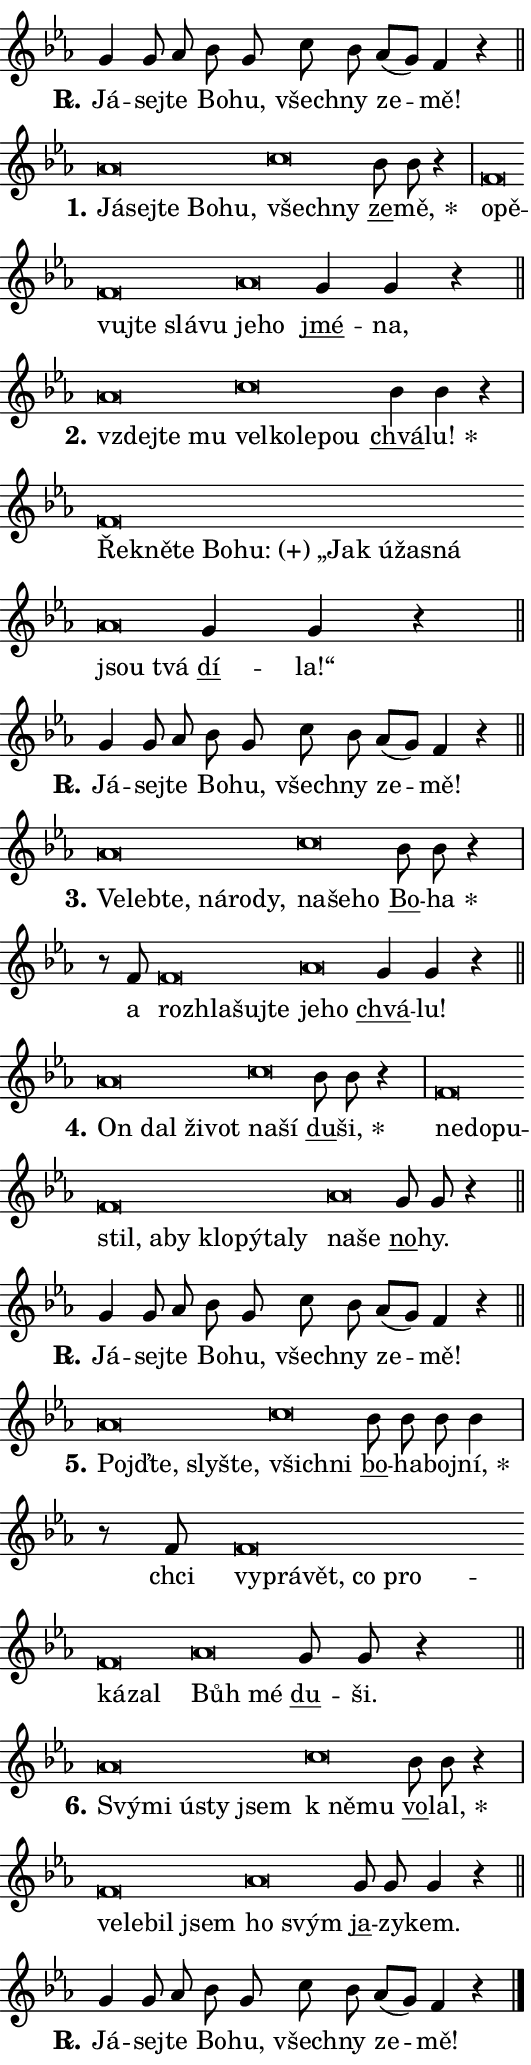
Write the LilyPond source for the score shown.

\version "2.24.0"
\header { tagline = "" }
\paper {
  indent = 0\cm
  top-margin = 0\cm
  right-margin = 0.13\cm % to fit lyric hyphens
  bottom-margin = 0\cm
  left-margin = 0\cm
  paper-width = 9\cm
  page-breaking = #ly:one-page-breaking
  system-system-spacing.basic-distance = #11
  score-system-spacing.basic-distance = #11
  ragged-last = ##f
}


%% Author: Thomas Morley
%% https://lists.gnu.org/archive/html/lilypond-user/2020-05/msg00002.html
#(define (line-position grob)
"Returns position of @var[grob} in current system:
   @code{'start}, if at first time-step
   @code{'end}, if at last time-step
   @code{'middle} otherwise
"
  (let* ((col (ly:item-get-column grob))
         (ln (ly:grob-object col 'left-neighbor))
         (rn (ly:grob-object col 'right-neighbor))
         (col-to-check-left (if (ly:grob? ln) ln col))
         (col-to-check-right (if (ly:grob? rn) rn col))
         (break-dir-left
           (and
             (ly:grob-property col-to-check-left 'non-musical #f)
             (ly:item-break-dir col-to-check-left)))
         (break-dir-right
           (and
             (ly:grob-property col-to-check-right 'non-musical #f)
             (ly:item-break-dir col-to-check-right))))
        (cond ((eqv? 1 break-dir-left) 'start)
              ((eqv? -1 break-dir-right) 'end)
              (else 'middle))))

#(define (tranparent-at-line-position vctor)
  (lambda (grob)
  "Relying on @code{line-position} select the relevant enry from @var{vctor}.
Used to determine transparency,"
    (case (line-position grob)
      ((end) (not (vector-ref vctor 0)))
      ((middle) (not (vector-ref vctor 1)))
      ((start) (not (vector-ref vctor 2))))))

noteHeadBreakVisibility =
#(define-music-function (break-visibility)(vector?)
"Makes @code{NoteHead}s transparent relying on @var{break-visibility}"
#{
  \override NoteHead.transparent =
    #(tranparent-at-line-position break-visibility)
#})

#(define delete-ledgers-for-transparent-note-heads
  (lambda (grob)
    "Reads whether a @code{NoteHead} is transparent.
If so this @code{NoteHead} is removed from @code{'note-heads} from
@var{grob}, which is supposed to be @code{LedgerLineSpanner}.
As a result ledgers are not printed for this @code{NoteHead}"
    (let* ((nhds-array (ly:grob-object grob 'note-heads))
           (nhds-list
             (if (ly:grob-array? nhds-array)
                 (ly:grob-array->list nhds-array)
                 '()))
           ;; Relies on the transparent-property being done before
           ;; Staff.LedgerLineSpanner.after-line-breaking is executed.
           ;; This is fragile ...
           (to-keep
             (remove
               (lambda (nhd)
                 (ly:grob-property nhd 'transparent #f))
               nhds-list)))
      ;; TODO find a better method to iterate over grob-arrays, similiar
      ;; to filter/remove etc for lists
      ;; For now rebuilt from scratch
      (set! (ly:grob-object grob 'note-heads)  '())
      (for-each
        (lambda (nhd)
          (ly:pointer-group-interface::add-grob grob 'note-heads nhd))
        to-keep))))

squashNotes = {
  \override NoteHead.X-extent = #'(-0.2 . 0.2)
  \override NoteHead.Y-extent = #'(-0.75 . 0)
  \override NoteHead.stencil =
    #(lambda (grob)
       (let ((pos (ly:grob-property grob 'staff-position)))
         (begin
           (if (< pos -7) (display "ERROR: Lower brevis then expected\n") (display ""))
           (if (<= pos -6) ly:text-interface::print ly:note-head::print))))
}
unSquashNotes = {
  \revert NoteHead.X-extent
  \revert NoteHead.Y-extent
  \revert NoteHead.stencil
}

hideNotes = \noteHeadBreakVisibility #begin-of-line-visible
unHideNotes = \noteHeadBreakVisibility #all-visible

% work-around for resetting accidentals
% https://lilypond.org/doc/v2.23/Documentation/notation/displaying-rhythms#unmetered-music
cadenzaMeasure = {
  \cadenzaOff
  \partial 1024 s1024
  \cadenzaOn
}

#(define-markup-command (accent layout props text) (markup?)
  "Underline accented syllable"
  (interpret-markup layout props
    #{\markup \override #'(offset . 4.3) \underline { #text }#}))

responsum = \markup \concat {
  "R" \hspace #-1.05 \path #0.1 #'((moveto 0 0.07) (lineto 0.9 0.8)) \hspace #0.05 "."
}

spaceSize = #0.6828661417322834 % exact space size for TeX Gyre Schola

\layout {
  \context {
    \Staff
    \remove "Time_signature_engraver"
    \override LedgerLineSpanner.after-line-breaking = #delete-ledgers-for-transparent-note-heads
  }
  \context {
    \Lyrics {
      \override LyricSpace.minimum-distance = \spaceSize
      \override LyricText.font-name = #"TeX Gyre Schola"
      \override LyricText.font-size = 1
      \override StanzaNumber.font-name = #"TeX Gyre Schola Bold"
      \override StanzaNumber.font-size = 1
    }
  }
  \context {
    \Score 
    \override NoteHead.text =
      #(lambda (grob) 
        (let ((pos (ly:grob-property grob 'staff-position)))
          #{\markup {
            \combine
              \halign #-0.55 \raise #(if (= pos -6) 0 0.5) \override #'(thickness . 2) \draw-line #'(3.2 . 0)
              \musicglyph "noteheads.sM1"
          }#}))
  }
}

% magnetic-lyrics.ily
%
%   written by
%     Jean Abou Samra <jean@abou-samra.fr>
%     Werner Lemberg <wl@gnu.org>
%
%   adapted by
%     Jiri Hon <jiri.hon@gmail.com>
%
% Version 2022-Apr-15

% https://www.mail-archive.com/lilypond-user@gnu.org/msg149350.html

#(define (Left_hyphen_pointer_engraver context)
   "Collect syllable-hyphen-syllable occurrences in lyrics and store
them in properties.  This engraver only looks to the left.  For
example, if the lyrics input is @code{foo -- bar}, it does the
following.

@itemize @bullet
@item
Set the @code{text} property of the @code{LyricHyphen} grob between
@q{foo} and @q{bar} to @code{foo}.

@item
Set the @code{left-hyphen} property of the @code{LyricText} grob with
text @q{foo} to the @code{LyricHyphen} grob between @q{foo} and
@q{bar}.
@end itemize

Use this auxiliary engraver in combination with the
@code{lyric-@/text::@/apply-@/magnetic-@/offset!} hook."
   (let ((hyphen #f)
         (text #f))
     (make-engraver
      (acknowledgers
       ((lyric-syllable-interface engraver grob source-engraver)
        (set! text grob)))
      (end-acknowledgers
       ((lyric-hyphen-interface engraver grob source-engraver)
        ;(when (not (grob::has-interface grob 'lyric-space-interface))
          (set! hyphen grob)));)
      ((stop-translation-timestep engraver)
       (when (and text hyphen)
         (ly:grob-set-object! text 'left-hyphen hyphen))
       (set! text #f)
       (set! hyphen #f)))))

#(define (lyric-text::apply-magnetic-offset! grob)
   "If the space between two syllables is less than the value in
property @code{LyricText@/.details@/.squash-threshold}, move the right
syllable to the left so that it gets concatenated with the left
syllable.

Use this function as a hook for
@code{LyricText@/.after-@/line-@/breaking} if the
@code{Left_@/hyphen_@/pointer_@/engraver} is active."
   (let ((hyphen (ly:grob-object grob 'left-hyphen #f)))
     (when hyphen
       (let ((left-text (ly:spanner-bound hyphen LEFT)))
         (when (grob::has-interface left-text 'lyric-syllable-interface)
           (let* ((common (ly:grob-common-refpoint grob left-text X))
                  (this-x-ext (ly:grob-extent grob common X))
                  (left-x-ext
                   (begin
                     ;; Trigger magnetism for left-text.
                     (ly:grob-property left-text 'after-line-breaking)
                     (ly:grob-extent left-text common X)))
                  ;; `delta` is the gap width between two syllables.
                  (delta (- (interval-start this-x-ext)
                            (interval-end left-x-ext)))
                  (details (ly:grob-property grob 'details))
                  (threshold (assoc-get 'squash-threshold details 0.2)))
             (when (< delta threshold)
               (let* (;; We have to manipulate the input text so that
                      ;; ligatures crossing syllable boundaries are not
                      ;; disabled.  For languages based on the Latin
                      ;; script this is essentially a beautification.
                      ;; However, for non-Western scripts it can be a
                      ;; necessity.
                      (lt (ly:grob-property left-text 'text))
                      (rt (ly:grob-property grob 'text))
                      (is-space (grob::has-interface hyphen 'lyric-space-interface))
                      (space (if is-space " " ""))
                      (extra-delta (if is-space spaceSize 0))
                      ;; Append new syllable.
                      (ltrt-space (if (and (string? lt) (string? rt))
                                (string-append lt space rt)
                                (make-concat-markup (list lt space rt))))
                      ;; Right-align `ltrt` to the right side.
                      (ltrt-space-markup (grob-interpret-markup
                               grob
                               (make-translate-markup
                                (cons (interval-length this-x-ext) 0)
                                (make-right-align-markup ltrt-space)))))
                 (begin
                   ;; Don't print `left-text`.
                   (ly:grob-set-property! left-text 'stencil #f)
                   ;; Set text and stencil (which holds all collected
                   ;; syllables so far) and shift it to the left.
                   (ly:grob-set-property! grob 'text ltrt-space)
                   (ly:grob-set-property! grob 'stencil ltrt-space-markup)
                   (ly:grob-translate-axis! grob (- (- delta extra-delta)) X))))))))))


#(define (lyric-hyphen::displace-bounds-first grob)
   ;; Make very sure this callback isn't triggered too early.
   (let ((left (ly:spanner-bound grob LEFT))
         (right (ly:spanner-bound grob RIGHT)))
     (ly:grob-property left 'after-line-breaking)
     (ly:grob-property right 'after-line-breaking)
     (ly:lyric-hyphen::print grob)))

squashThreshold = #0.4

\layout {
  \context {
    \Lyrics
    \consists #Left_hyphen_pointer_engraver
    \override LyricText.after-line-breaking =
      #lyric-text::apply-magnetic-offset!
    \override LyricHyphen.stencil = #lyric-hyphen::displace-bounds-first
    \override LyricText.details.squash-threshold = \squashThreshold
    \override LyricHyphen.minimum-distance = 0
    \override LyricHyphen.minimum-length = \squashThreshold
  }
}

squashText = \override LyricText.details.squash-threshold = 9999
unSquashText = \override LyricText.details.squash-threshold = \squashThreshold

leftText = \override LyricText.self-alignment-X = #LEFT
unLeftText = \revert LyricText.self-alignment-X

starOffset = #(lambda (grob) 
                (let ((x_offset (ly:self-alignment-interface::aligned-on-x-parent grob)))
                  (if (= x_offset 0) 0 (+ x_offset 1.2))))

star = #(define-music-function (syllable)(string?)
"Append star separator at the end of a syllable"
#{
  \once \override LyricText.X-offset = #starOffset
  \lyricmode { \markup {
    #syllable
    \override #'((font-name . "TeX Gyre Schola Bold")) \hspace #0.2 \lower #0.65 \larger "*"
  } }
#})

starAccent = #(define-music-function (syllable)(string?)
"Append star separator at the end of a syllable and make accent"
#{
  \once \override LyricText.X-offset = #starOffset
  \lyricmode { \markup {
    \accent #syllable
    \override #'((font-name . "TeX Gyre Schola Bold")) \hspace #0.2 \lower #0.65 \larger "*"
  } }
#})

breath = #(define-music-function (syllable)(string?)
"Append breathing indicator at the end of a syllable"
#{
  \lyricmode { \markup { #syllable "+" } }
#})

optionalBreath = #(define-music-function (syllable)(string?)
"Append optional breathing indicator at the end of a syllable"
#{
  \lyricmode { \markup { #syllable "(+)" } }
#})


\score {
    <<
        \new Voice = "melody" { \cadenzaOn \key es \major \relative { g'4 g8 as bes g \bar "" c bes \bar "" as[( g)] f4 r \cadenzaMeasure \bar "||" \break } }
        \new Lyrics \lyricsto "melody" { \lyricmode { \set stanza = \responsum
Já -- sej -- te Bo -- hu, všech -- ny ze -- mě! } }
    >>
    \layout {}
}

\score {
    <<
        \new Voice = "melody" { \cadenzaOn \key es \major \relative { \squashNotes as'\breve*1/16 \hideNotes \breve*1/16 \bar "" \breve*1/16 \bar "" \breve*1/16 \breve*1/16 \bar "" \unHideNotes \unSquashNotes \squashNotes c\breve*1/16 \hideNotes \breve*1/16 \bar "" \unHideNotes \unSquashNotes \bar "" bes8 bes r4 \cadenzaMeasure \bar "|" \squashNotes f\breve*1/16 \hideNotes \breve*1/16 \bar "" \breve*1/16 \bar "" \breve*1/16 \bar "" \breve*1/16 \breve*1/16 \bar "" \unHideNotes \unSquashNotes \squashNotes as\breve*1/16 \hideNotes \breve*1/16 \bar "" \unHideNotes \unSquashNotes \bar "" g4 g r \cadenzaMeasure \bar "||" \break } }
        \new Lyrics \lyricsto "melody" { \lyricmode { \set stanza = "1."
\leftText Já -- \squashText sej -- te Bo -- hu, \unSquashText všech -- \squashText ny \unLeftText \unSquashText \markup \accent ze -- \star mě, \leftText o -- \squashText pě -- vuj -- te slá -- vu \unSquashText je -- \squashText ho \unLeftText \unSquashText \markup \accent jmé -- na, } }
    >>
    \layout {}
}

\score {
    <<
        \new Voice = "melody" { \cadenzaOn \key es \major \relative { \squashNotes as'\breve*1/16 \hideNotes \breve*1/16 \breve*1/16 \bar "" \unHideNotes \unSquashNotes \squashNotes c\breve*1/16 \hideNotes \breve*1/16 \bar "" \breve*1/16 \breve*1/16 \bar "" \unHideNotes \unSquashNotes \bar "" bes4 bes r \cadenzaMeasure \bar "|" \squashNotes f\breve*1/16 \hideNotes \breve*1/16 \bar "" \breve*1/16 \bar "" \breve*1/16 \bar "" \breve*1/16 \bar "" \breve*1/16 \bar "" \breve*1/16 \bar "" \breve*1/16 \breve*1/16 \bar "" \unHideNotes \unSquashNotes \squashNotes as\breve*1/16 \hideNotes \breve*1/16 \bar "" \unHideNotes \unSquashNotes \bar "" g4 g r \cadenzaMeasure \bar "||" \break } }
        \new Lyrics \lyricsto "melody" { \lyricmode { \set stanza = "2."
\leftText vzdej -- \squashText te mu \unSquashText vel -- \squashText ko -- le -- pou \unLeftText \unSquashText \markup \accent chvá -- \star lu! \leftText Ře -- \squashText kně -- te Bo -- \optionalBreath hu: „Jak ú -- ža -- sná \unSquashText jsou \squashText tvá \unLeftText \unSquashText \markup \accent dí -- la!“ } }
    >>
    \layout {}
}

\score {
    <<
        \new Voice = "melody" { \cadenzaOn \key es \major \relative { g'4 g8 as bes g \bar "" c bes \bar "" as[( g)] f4 r \cadenzaMeasure \bar "||" \break } }
        \new Lyrics \lyricsto "melody" { \lyricmode { \set stanza = \responsum
Já -- sej -- te Bo -- hu, všech -- ny ze -- mě! } }
    >>
    \layout {}
}

\score {
    <<
        \new Voice = "melody" { \cadenzaOn \key es \major \relative { \squashNotes as'\breve*1/16 \hideNotes \breve*1/16 \bar "" \breve*1/16 \bar "" \breve*1/16 \bar "" \breve*1/16 \breve*1/16 \bar "" \unHideNotes \unSquashNotes \squashNotes c\breve*1/16 \hideNotes \breve*1/16 \breve*1/16 \bar "" \unHideNotes \unSquashNotes \bar "" bes8 bes r4 \cadenzaMeasure \bar "|" r8 f8 \squashNotes f\breve*1/16 \hideNotes \breve*1/16 \bar "" \breve*1/16 \breve*1/16 \bar "" \unHideNotes \unSquashNotes \squashNotes as\breve*1/16 \hideNotes \breve*1/16 \bar "" \unHideNotes \unSquashNotes \bar "" g4 g r \cadenzaMeasure \bar "||" \break } }
        \new Lyrics \lyricsto "melody" { \lyricmode { \set stanza = "3."
\leftText Ve -- \squashText leb -- te, ná -- ro -- dy, \unSquashText na -- \squashText še -- ho \unLeftText \unSquashText \markup \accent Bo -- \star ha a \leftText roz -- \squashText hla -- šuj -- te \unSquashText je -- \squashText ho \unLeftText \unSquashText \markup \accent chvá -- lu! } }
    >>
    \layout {}
}

\score {
    <<
        \new Voice = "melody" { \cadenzaOn \key es \major \relative { \squashNotes as'\breve*1/16 \hideNotes \breve*1/16 \bar "" \breve*1/16 \breve*1/16 \bar "" \unHideNotes \unSquashNotes \squashNotes c\breve*1/16 \hideNotes \breve*1/16 \bar "" \unHideNotes \unSquashNotes \bar "" bes8 bes r4 \cadenzaMeasure \bar "|" \squashNotes f\breve*1/16 \hideNotes \breve*1/16 \bar "" \breve*1/16 \bar "" \breve*1/16 \bar "" \breve*1/16 \bar "" \breve*1/16 \bar "" \breve*1/16 \bar "" \breve*1/16 \bar "" \breve*1/16 \breve*1/16 \bar "" \unHideNotes \unSquashNotes \squashNotes as\breve*1/16 \hideNotes \breve*1/16 \bar "" \unHideNotes \unSquashNotes \bar "" g8 g r4 \cadenzaMeasure \bar "||" \break } }
        \new Lyrics \lyricsto "melody" { \lyricmode { \set stanza = "4."
\leftText On \squashText dal ži -- vot \unSquashText na -- \squashText ší \unLeftText \unSquashText \markup \accent du -- \star ši, \leftText ne -- \squashText do -- pu -- stil, a -- by klo -- pý -- ta -- ly \unSquashText na -- \squashText še \unLeftText \unSquashText \markup \accent no -- hy. } }
    >>
    \layout {}
}

\score {
    <<
        \new Voice = "melody" { \cadenzaOn \key es \major \relative { g'4 g8 as bes g \bar "" c bes \bar "" as[( g)] f4 r \cadenzaMeasure \bar "||" \break } }
        \new Lyrics \lyricsto "melody" { \lyricmode { \set stanza = \responsum
Já -- sej -- te Bo -- hu, všech -- ny ze -- mě! } }
    >>
    \layout {}
}

\score {
    <<
        \new Voice = "melody" { \cadenzaOn \key es \major \relative { \squashNotes as'\breve*1/16 \hideNotes \breve*1/16 \bar "" \breve*1/16 \breve*1/16 \bar "" \unHideNotes \unSquashNotes \squashNotes c\breve*1/16 \hideNotes \breve*1/16 \bar "" \unHideNotes \unSquashNotes \bar "" bes8 bes bes bes4 \cadenzaMeasure \bar "|" r8 f8 \squashNotes f\breve*1/16 \hideNotes \breve*1/16 \bar "" \breve*1/16 \bar "" \breve*1/16 \bar "" \breve*1/16 \bar "" \breve*1/16 \breve*1/16 \bar "" \unHideNotes \unSquashNotes \squashNotes as\breve*1/16 \hideNotes \breve*1/16 \bar "" \unHideNotes \unSquashNotes \bar "" g8 g r4 \cadenzaMeasure \bar "||" \break } }
        \new Lyrics \lyricsto "melody" { \lyricmode { \set stanza = "5."
\leftText Pojď -- \squashText te, sly -- šte, \unSquashText všich -- \squashText ni \unLeftText \unSquashText \markup \accent bo -- ha -- boj -- \star ní, chci \leftText vy -- \squashText prá -- vět, co pro -- ká -- zal \unSquashText Bůh \squashText mé \unLeftText \unSquashText \markup \accent du -- ši. } }
    >>
    \layout {}
}

\score {
    <<
        \new Voice = "melody" { \cadenzaOn \key es \major \relative { \squashNotes as'\breve*1/16 \hideNotes \breve*1/16 \bar "" \breve*1/16 \bar "" \breve*1/16 \breve*1/16 \bar "" \unHideNotes \unSquashNotes \squashNotes c\breve*1/16 \hideNotes \breve*1/16 \bar "" \unHideNotes \unSquashNotes \bar "" bes8 bes r4 \cadenzaMeasure \bar "|" \squashNotes f\breve*1/16 \hideNotes \breve*1/16 \bar "" \breve*1/16 \breve*1/16 \bar "" \unHideNotes \unSquashNotes \squashNotes as\breve*1/16 \hideNotes \breve*1/16 \bar "" \unHideNotes \unSquashNotes \bar "" g8 g g4 r \cadenzaMeasure \bar "||" \break } }
        \new Lyrics \lyricsto "melody" { \lyricmode { \set stanza = "6."
\leftText Svý -- \squashText mi ú -- sty jsem \unSquashText "k ně" -- \squashText mu \unLeftText \unSquashText \markup \accent vo -- \star lal, \leftText ve -- \squashText le -- bil jsem \unSquashText ho \squashText svým \unLeftText \unSquashText \markup \accent ja -- zy -- kem. } }
    >>
    \layout {}
}

\score {
    <<
        \new Voice = "melody" { \cadenzaOn \key es \major \relative { g'4 g8 as bes g \bar "" c bes \bar "" as[( g)] f4 r \cadenzaMeasure \bar "||" \break } \bar "|." }
        \new Lyrics \lyricsto "melody" { \lyricmode { \set stanza = \responsum
Já -- sej -- te Bo -- hu, všech -- ny ze -- mě! } }
    >>
    \layout {}
}
